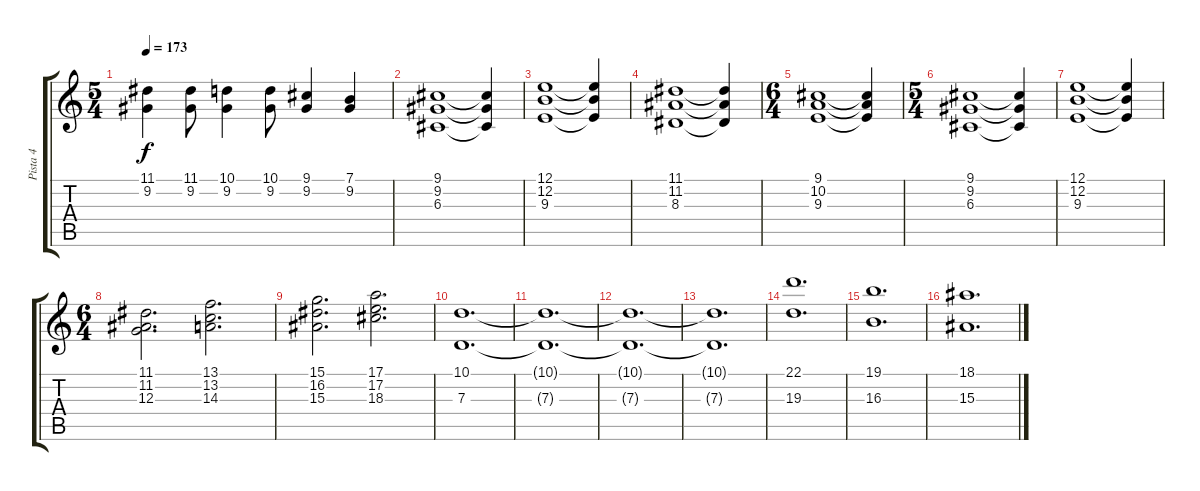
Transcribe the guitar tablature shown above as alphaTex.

\track ("Pista 4" "Pista 4") {instrument rockorgan}
\staff {score tabs}
\tuning (E4 B3 G3 D3 A2 E2) {hide}
\ts (5 4)
\tempo 173
\clef g2
\ks c
(11.1 9.2).4{dy f instrument drawbarorgan} (11.1 9.2).8 (10.1 9.2).4 (10.1 9.2).8 (9.1 9.2).4 (7.1 9.2).4 |
(9.1 9.2 6.3).1{volume 9 instrument drawbarorgan} (9.1{t} 9.2{t} 6.3{t}).4 |
(12.1 12.2 9.3).1 (12.1{t} 12.2{t} 9.3{t}).4 |
(11.1 11.2 8.3).1 (11.1{t} 11.2{t} 8.3{t}).4 |
\ts (6 4)
(9.1 10.2 9.3).1 (9.1{t} 10.2{t} 9.3{t}).4 |
\ts (5 4)
(9.1 9.2 6.3).1{volume 9 instrument drawbarorgan} (9.1{t} 9.2{t} 6.3{t}).4 |
(12.1 12.2 9.3).1 (12.1{t} 12.2{t} 9.3{t}).4 |
\ts (6 4)
(11.1 11.2 12.3).2{d volume 9 instrument drawbarorgan} (13.1 13.2 14.3).2{d} |
(15.1 16.2 15.3).2{d} (17.1 17.2 18.3).2{d} |
(10.1 7.3).1{d volume 8 instrument stringensemble2} |
(10.1{t} 7.3{t}).1{d} |
(10.1{t} 7.3{t}).1{d volume 8 instrument stringensemble2} |
(10.1{t} 7.3{t}).1{d} |
(22.1 19.3).1{d volume 8 instrument stringensemble2} |
(19.1 16.3).1{d} |
(18.1 15.3).1{d}
